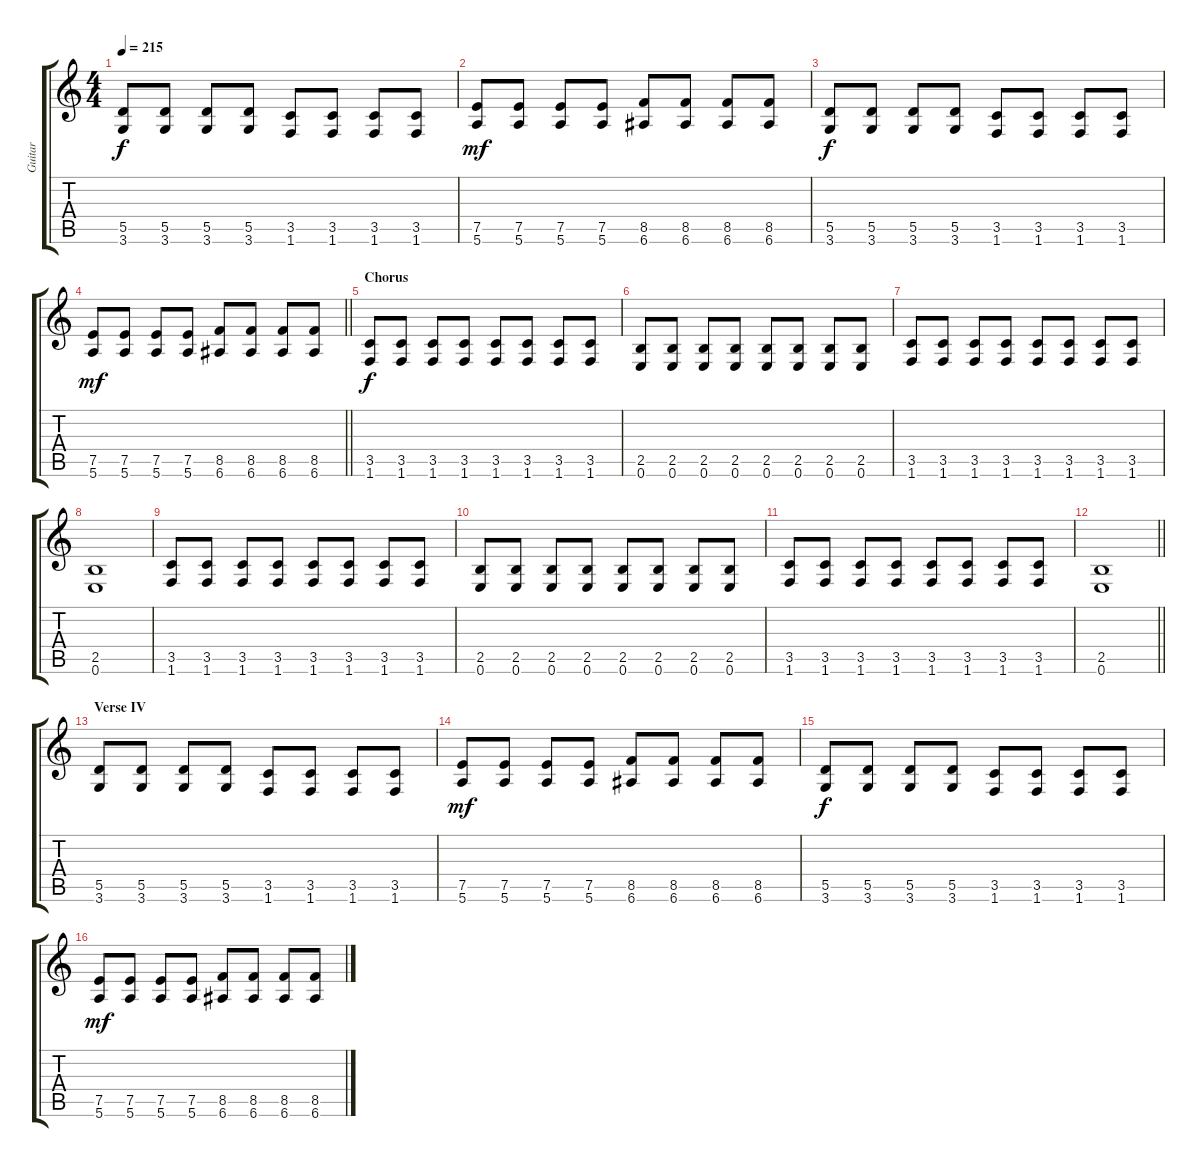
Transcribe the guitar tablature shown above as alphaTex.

\track ("Guitar" "Guitar") {instrument distortionguitar}
\staff {score tabs}
\tuning (E4 B3 G3 D3 A2 E2) {hide}
\ts (4 4)
\tempo 215
\clef g2
\ks c
(5.5 3.6).8{dy f} (5.5 3.6).8 (5.5 3.6).8 (5.5 3.6).8 (3.5 1.6).8 (3.5 1.6).8 (3.5 1.6).8 (3.5 1.6).8 |
(7.5 5.6).8{dy mf} (7.5 5.6).8 (7.5 5.6).8 (7.5 5.6).8 (8.5 6.6).8 (8.5 6.6).8 (8.5 6.6).8 (8.5 6.6).8 |
(5.5 3.6).8{dy f} (5.5 3.6).8 (5.5 3.6).8 (5.5 3.6).8 (3.5 1.6).8 (3.5 1.6).8 (3.5 1.6).8 (3.5 1.6).8 |
\barLineRight lightlight
(7.5 5.6).8{dy mf} (7.5 5.6).8 (7.5 5.6).8 (7.5 5.6).8 (8.5 6.6).8 (8.5 6.6).8 (8.5 6.6).8 (8.5 6.6).8 |
\section ("" "Chorus")
(3.5 1.6).8{dy f} (3.5 1.6).8 (3.5 1.6).8 (3.5 1.6).8 (3.5 1.6).8 (3.5 1.6).8 (3.5 1.6).8 (3.5 1.6).8 |
(2.5 0.6).8 (2.5 0.6).8 (2.5 0.6).8 (2.5 0.6).8 (2.5 0.6).8 (2.5 0.6).8 (2.5 0.6).8 (2.5 0.6).8 |
(3.5 1.6).8 (3.5 1.6).8 (3.5 1.6).8 (3.5 1.6).8 (3.5 1.6).8 (3.5 1.6).8 (3.5 1.6).8 (3.5 1.6).8 |
(2.5 0.6).1 |
(3.5 1.6).8 (3.5 1.6).8 (3.5 1.6).8 (3.5 1.6).8 (3.5 1.6).8 (3.5 1.6).8 (3.5 1.6).8 (3.5 1.6).8 |
(2.5 0.6).8 (2.5 0.6).8 (2.5 0.6).8 (2.5 0.6).8 (2.5 0.6).8 (2.5 0.6).8 (2.5 0.6).8 (2.5 0.6).8 |
(3.5 1.6).8 (3.5 1.6).8 (3.5 1.6).8 (3.5 1.6).8 (3.5 1.6).8 (3.5 1.6).8 (3.5 1.6).8 (3.5 1.6).8 |
\barLineRight lightlight
(2.5 0.6).1 |
\section ("" "Verse IV")
(5.5 3.6).8 (5.5 3.6).8 (5.5 3.6).8 (5.5 3.6).8 (3.5 1.6).8 (3.5 1.6).8 (3.5 1.6).8 (3.5 1.6).8 |
(7.5 5.6).8{dy mf} (7.5 5.6).8 (7.5 5.6).8 (7.5 5.6).8 (8.5 6.6).8 (8.5 6.6).8 (8.5 6.6).8 (8.5 6.6).8 |
(5.5 3.6).8{dy f} (5.5 3.6).8 (5.5 3.6).8 (5.5 3.6).8 (3.5 1.6).8 (3.5 1.6).8 (3.5 1.6).8 (3.5 1.6).8 |
(7.5 5.6).8{dy mf} (7.5 5.6).8 (7.5 5.6).8 (7.5 5.6).8 (8.5 6.6).8 (8.5 6.6).8 (8.5 6.6).8 (8.5 6.6).8
